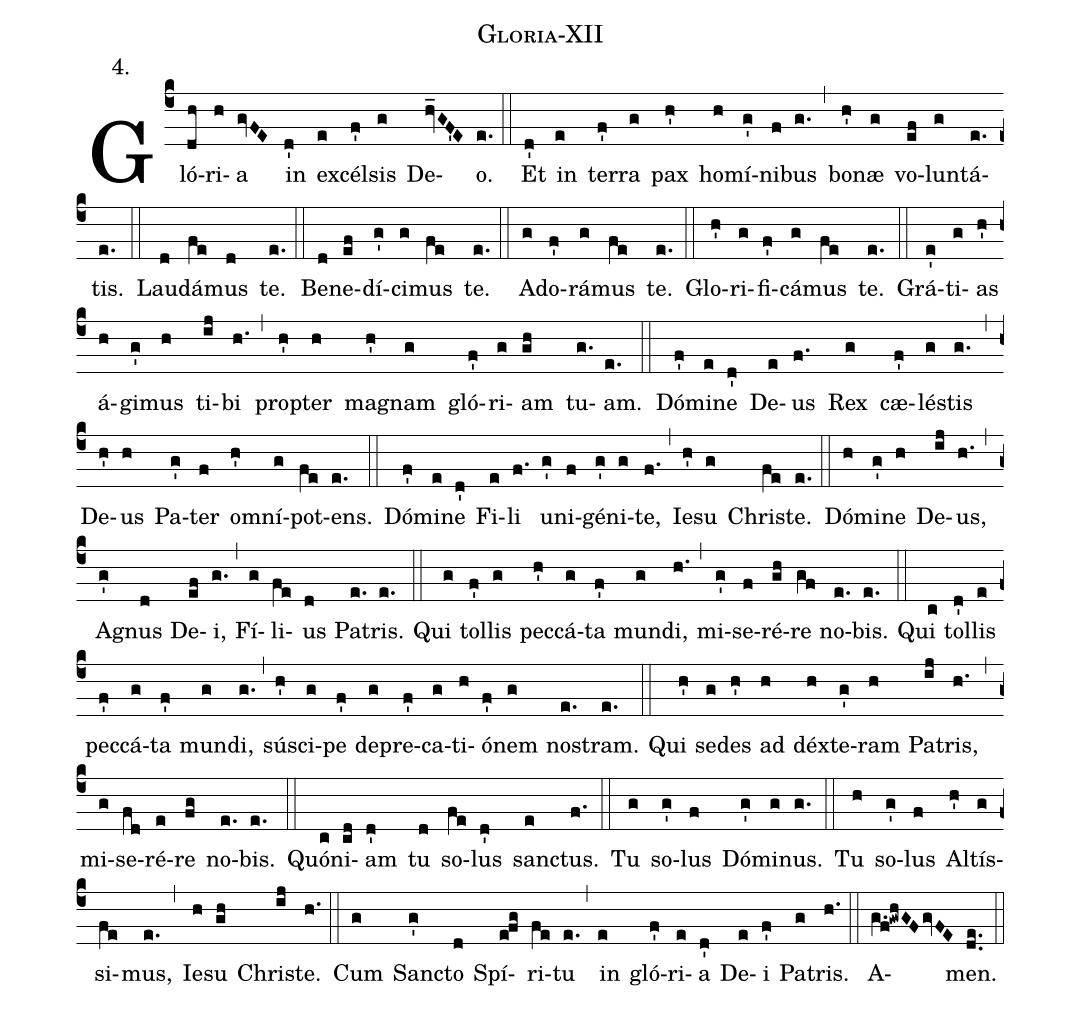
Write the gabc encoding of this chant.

name:Gloria-XII;
office-part:Kyriale;
annotation:4.;
%%
(c4) Gló(dh)ri(h)a(gvFE) in(d') ex(e)cél(f')sis(g) De(hv_GF'E)o.(e.) (::)

Et(d') in(e) ter(f')ra(g) pax(h') ho(h)mí(g')ni(f)bus(g.) (,) bo(h')næ(g) vo(ef)lun(g)tá(e.)tis.(e.) (::)

Lau(d)dá(fe)mus(d) te.(e.) (::)

Be(d)ne(ef)dí(g')ci(g)mus(fe) te.(e.) (::)

Ad(g)o(f')rá(g)mus(fe) te.(e.) (::)

Glo(h')ri(g)fi(f')cá(g)mus(fe) te.(e.) (::)

Grá(e')ti(g)as(h') á(h)gi(g')mus(h) ti(ij)bi(h.) (,) pro(h')pter(h) ma(h')gnam(g) gló(f')ri(g)am(gh) tu(g.)am.(e.) (::)

Dó(f')mi(e)ne(d') De(e)us(f.) Rex(g) cæ(f')lé(g)stis(g.) (,) De(h')us(h) Pa(g')ter(f) o(h')mní(g)pot(fe)ens.(e.) (::)

Dó(f')mi(e)ne(d') Fi(e)li(f.) u(g')ni(f)gé(g')ni(g)te,(f.) (,) Ie(h')su(g) Chri(fe)ste.(e.) (::)

Dó(h)mi(g')ne(h) De(ij)us,(h.) (,) A(g')gnus(d) De(ef)i,(g.) (,) Fí(g)li(fe)us(d) Pa(e.)tris.(e.) (::)

Qui(g) tol(f')lis(g) pec(h')cá(g)ta(f') mun(g)di,(h.) (,) mi(g')se(f)ré(gh)re(gf) no(e.)bis.(e.) (::)

Qui(c) tol(d')lis(e) pec(f')cá(g)ta(f') mun(g)di,(g.) (,) sús(h')ci(g)pe(f') de(g)pre(f')ca(g)ti(h)ó(f')nem(g) no(e.)stram.(e.) (::)

Qui(h') se(g)des(h') ad(h) déx(h)te(g')ram(h) Pa(ij)tris,(h.) (,) mi(g)se(fd)ré(e)re(fg) no(e.)bis.(e.) (::)

Quó(c)ni(cd)am(d') tu(d) so(fe)lus(d') san(e)ctus.(f.) (::)

Tu(g) so(g')lus(f) Dó(g')mi(g)nus.(g.) (::)

Tu(h) so(g')lus(f) Al(h')tís(g)si(fe )mus,(e.) (,) Ie(h)su(gh) Chri(ij)ste.(h.) (::)

Cum(g) San(g')cto(d) Spí(e!fg)ri(fe)tu(e.) (,) in(e) gló(f')ri(e)a(d') De(e)i(f') Pa(g)tris.(h.) (::)

A(g.f!gwhGFgvFE)men.(de..) (::)
